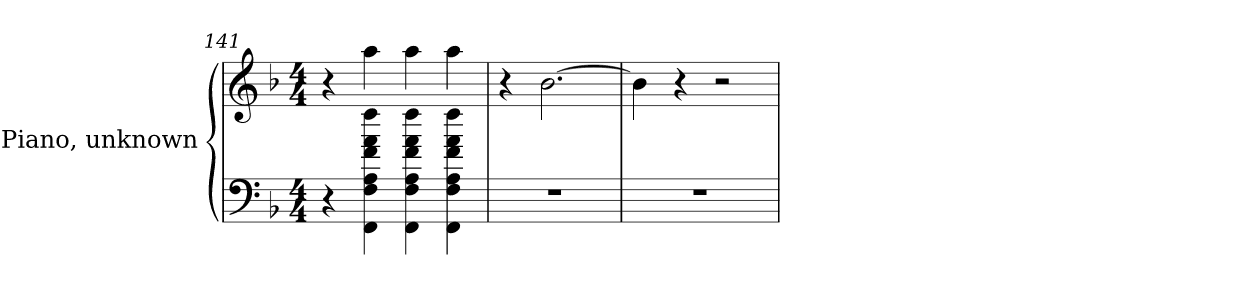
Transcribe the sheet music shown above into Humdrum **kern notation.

**kern	**kern
*part1	*part1
*staff2	*staff1
*I"Piano, unknown	*
*I'Pno.	*
*clefF4	*clefG2
*k[b-]	*k[b-]
*M4/4	*M4/4
=141	=141
4r	4r
4FF\ 4F\ 4A\ 4f\ 4a\ 4ff\	4aa\
4FF\ 4F\ 4A\ 4f\ 4a\ 4ff\	4aa\
4FF\ 4F\ 4A\ 4f\ 4a\ 4ff\	4aa\
=142	=142
1r	4r
.	[2.b-\
=143	=143
1r	4b-\]
.	4r
.	2r
=	=
*-	*-
